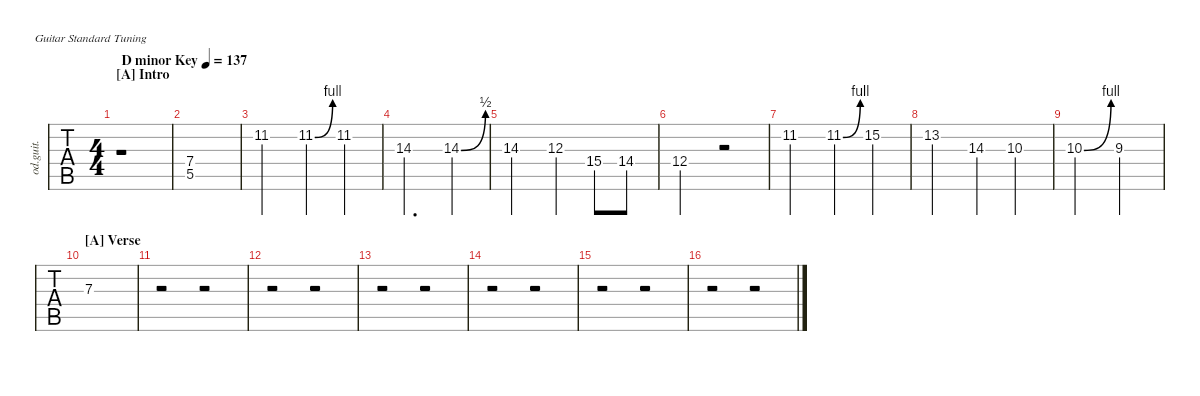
\defaultSystemsLayout 4
\hideDynamics
\bracketExtendMode nobrackets
\track ("Guitar3" "od.guit.") {instrument overdrivenguitar}
\staff {tabs}
\tuning (E4 B3 G3 D3 A2 E2)
\ts (4 4)
\section ("A" "Intro")
\tempo (137 "D minor Key")
\clef g2
\ks f
r.1{dy mf instrument overdrivenguitar} |
(7.4{acc forcenatural} 5.5{acc forcenatural}).1 |
11.2{acc b}.2 11.2{be (bend 0 0 15 4) acc b}.4 11.2{acc b}.4 |
14.3{acc forcenatural}.2{d} 14.3{be (bend 0 0 14.399999999999999 2) acc forcenatural}.4 |
14.3{acc forcenatural}.2 12.3{acc forcenatural}.4 15.4{acc forcenatural}.8 14.4{acc forcenatural}.8 |
12.4{acc forcenatural}.2 r.2 |
11.2{acc b}.2 11.2{be (bend 0 0 15 4) acc b}.4 15.2{acc forcenatural}.4 |
13.2{acc forcenatural}.2 14.3{acc forcenatural}.4 10.3{acc forcenatural}.4 |
10.3{be (bend 0 0 15 4) acc forcenatural}.2 9.3{acc forcenatural}.2 |
\section ("A" "Verse")
7.3{acc forcenatural}.1 |
r.2 r.2 |
r.2 r.2 |
r.2 r.2 |
r.2 r.2 |
r.2 r.2 |
r.2 r.2
